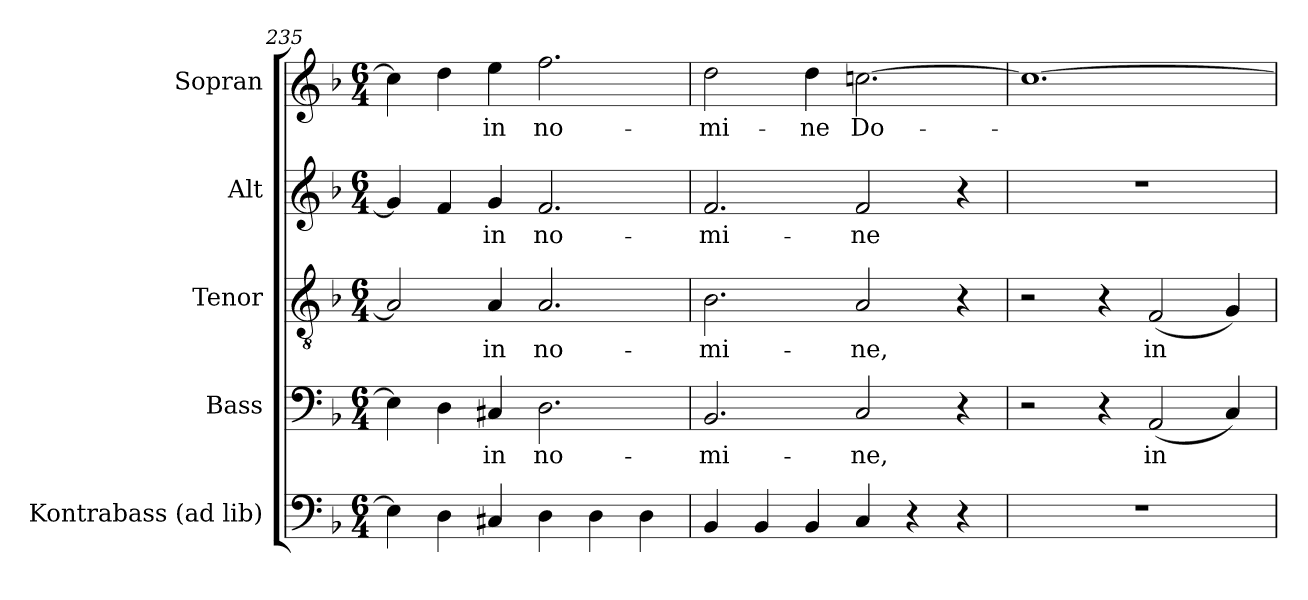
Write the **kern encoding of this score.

**kern	**kern	**text	**kern	**text	**kern	**text	**kern	**text
*part5	*part4	*part4	*part3	*part3	*part2	*part2	*part1	*part1
*staff5	*staff4	*staff4	*staff3	*staff3	*staff2	*staff2	*staff1	*staff1
*I"Kontrabass (ad lib)	*I"Bass	*	*I"Tenor	*	*I"Alt	*	*I"Sopran	*
*I'Kb.	*I'B.	*	*I'T.	*	*I'A.	*	*I'S.	*
*clefF4	*clefF4	*	*clefGv2	*	*clefG2	*	*clefG2	*
*ITrd7c12	*	*	*	*	*	*	*	*
*k[b-]	*k[b-]	*	*k[b-]	*	*k[b-]	*	*k[b-]	*
*F:	*F:	*	*F:	*	*F:	*	*F:	*
*M6/4	*M6/4	*	*M6/4	*	*M6/4	*	*M6/4	*
=235	=235	=235	=235	=235	=235	=235	=235	=235
4EE\]	4E\]	.	2A/]	.	4g/]	.	4cc#\]	.
4DD\	4D\	.	.	.	4f/	.	4dd\	.
!	!	!LO:LY:b	!	!LO:LY:b	!	!LO:LY:b	!	!LO:LY:b
4CC#X/	4C#X/	in	4A/	in	4g/	in	4ee\	in
!	!	!LO:LY:b	!	!LO:LY:b	!	!LO:LY:b	!	!LO:LY:b
4DD\	2.D\	no-	2.A/	no-	2.f/	no-	2.ff\	no-
4DD\	.	.	.	.	.	.	.	.
4DD\	.	.	.	.	.	.	.	.
=236	=236	=236	=236	=236	=236	=236	=236	=236
!	!	!LO:LY:b	!	!LO:LY:b	!	!LO:LY:b	!	!LO:LY:b
4BBB-/	2.BB-/	-mi-	2.B-\	-mi-	2.f/	-mi-	2dd\	-mi-
4BBB-/	.	.	.	.	.	.	.	.
!	!	!	!	!	!	!	!	!LO:LY:b
4BBB-/	.	.	.	.	.	.	4dd\	-ne
!	!	!LO:LY:b	!	!LO:LY:b	!	!LO:LY:b	!	!LO:LY:b
4CC/	2C/	-ne,	2A/	-ne,	2f/	-ne	[2.ccn\	Do-
4r	.	.	.	.	.	.	.	.
4r	4r	.	4r	.	4r	.	.	.
!!LO:PB:g=z
=237	=237	=237	=237	=237	=237	=237	=237	=237
1.r	2r	.	2r	.	1.r	.	1.cc_	.
.	4r	.	4r	.	.	.	.	.
!	!	!LO:LY:b	!	!LO:LY:b	!	!	!	!
.	(<2AA/	in	(<2F/	in	.	.	.	.
.	4C/)	.	4G/)	.	.	.	.	.
=	=	=	=	=	=	=	=	=
*-	*-	*-	*-	*-	*-	*-	*-	*-
